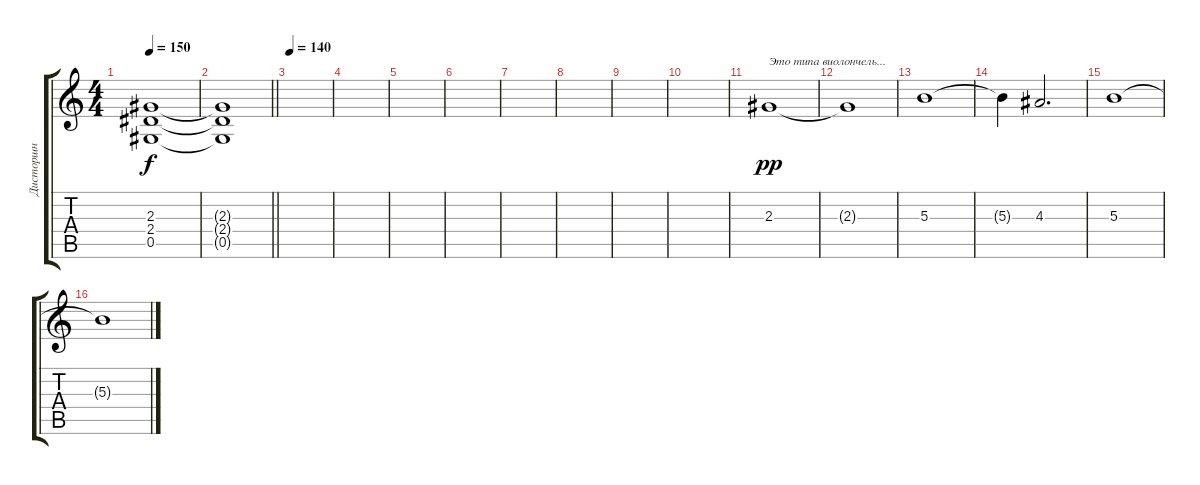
\track ("Дисторшн" "Дисторшн") {instrument distortionguitar}
\staff {score tabs}
\tuning (Eb4 Bb3 Gb3 Db3 Ab2 Db2) {hide}
\ts (4 4)
\tempo 150
\clef g2
\ks c
(2.3{t} 2.4{t} 0.5{t}).1{dy f} |
\barLineRight lightlight
(2.3{t} 2.4{t} 0.5{t}).1 |
\tempo 140
|
|
|
|
|
|
|
|
2.3.1{txt "Это типа виолончель..." dy pp volume 9} |
2.3{t}.1 |
5.3.1 |
5.3{t}.4 4.3.2{d} |
5.3.1 |
5.3{t}.1
